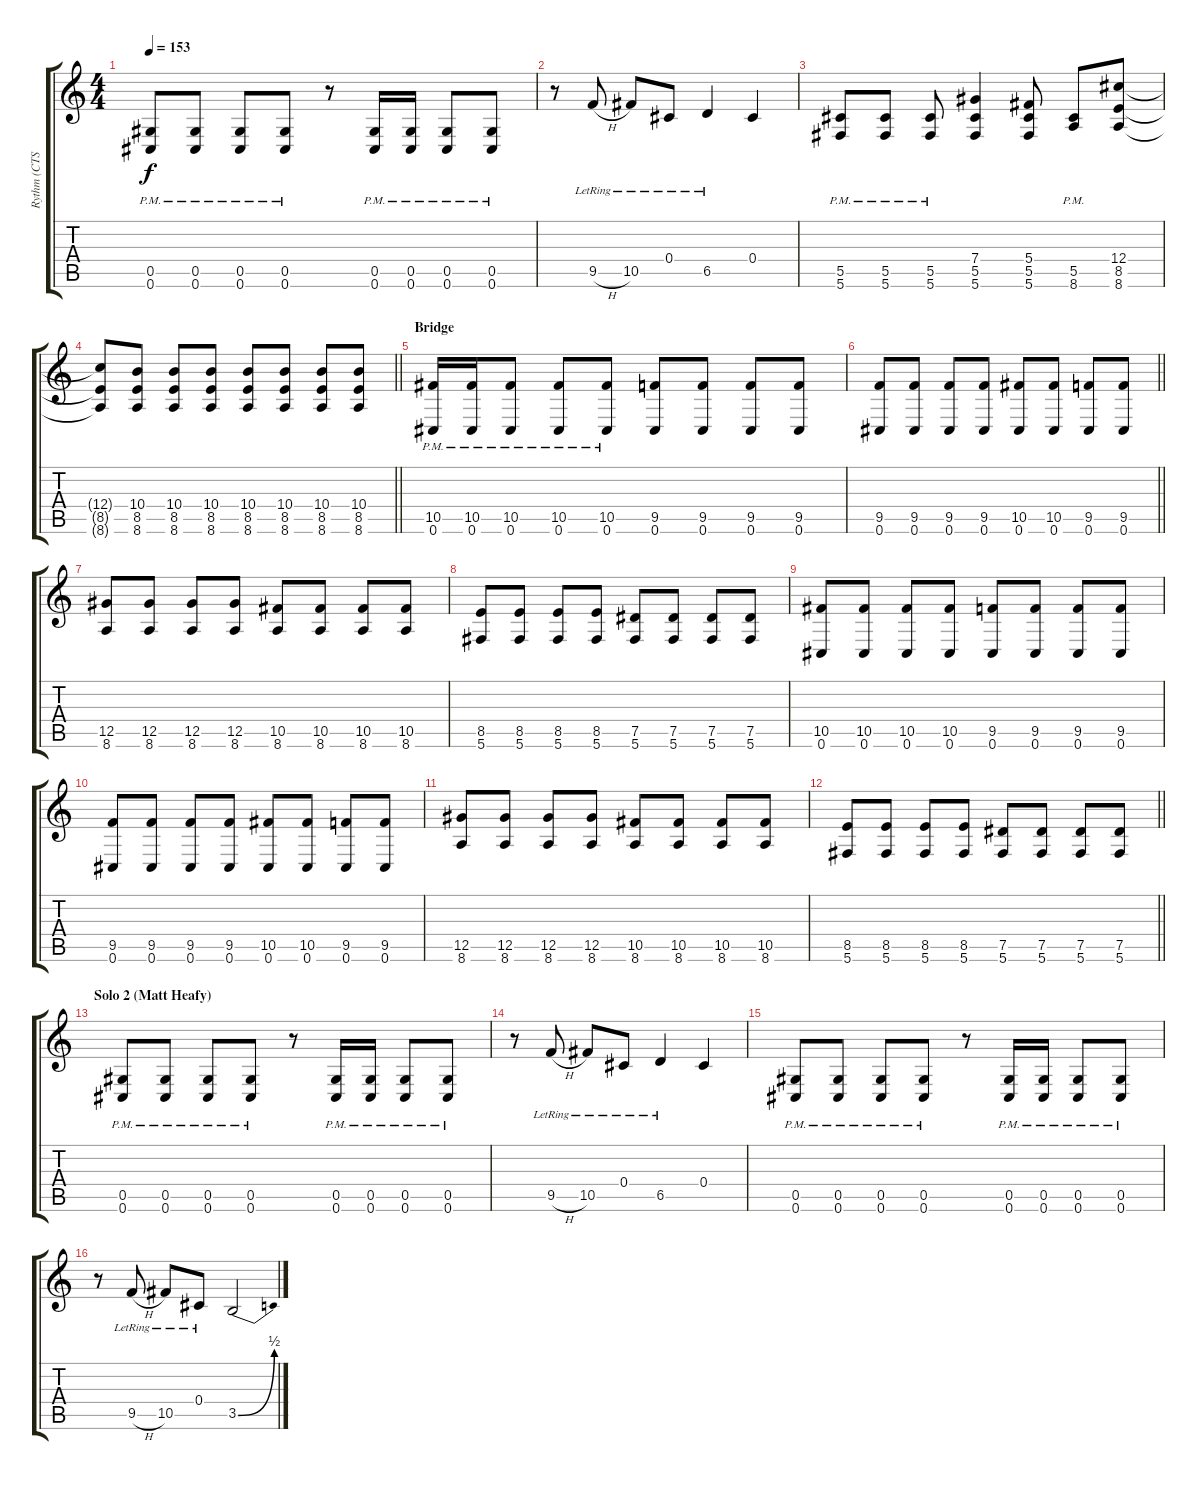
\track ("Rythm (CTS) / Lead (IW)" "Rythm (CTS") {instrument distortionguitar}
\staff {score tabs}
\tuning (Eb4 Bb3 Gb3 Db3 Ab2 Db2) {hide}
\ts (4 4)
\tempo 153
\clef g2
\ks c
(0.5{pm} 0.6{pm}).8{dy f} (0.5{pm} 0.6{pm}).8 (0.5{pm} 0.6{pm}).8 (0.5{pm} 0.6{pm}).8 r.8 (0.5{pm} 0.6{pm}).16 (0.5{pm} 0.6{pm}).16 (0.5{pm} 0.6{pm}).8 (0.5{pm} 0.6{pm}).8 |
r.8 9.5{h lr}.8 10.5{lr}.8 0.4{lr}.8 6.5{lr}.4 0.4.4 |
(5.5{pm} 5.6{pm}).8 (5.5{pm} 5.6{pm}).8 (5.5{pm} 5.6{pm}).8 (7.4 5.5 5.6).4 (5.4 5.5 5.6).8 (5.5{pm} 8.6{pm}).8 (12.4 8.5 8.6).8 |
\barLineRight lightlight
(12.4{t} 8.5{t} 8.6{t}).8 (10.4 8.5 8.6).8 (10.4 8.5 8.6).8 (10.4 8.5 8.6).8 (10.4 8.5 8.6).8 (10.4 8.5 8.6).8 (10.4 8.5 8.6).8 (10.4 8.5 8.6).8 |
\section ("" "Bridge")
(10.5{pm} 0.6{pm}).16 (10.5{pm} 0.6{pm}).16 (10.5{pm} 0.6{pm}).8 (10.5{pm} 0.6{pm}).8 (10.5{pm} 0.6{pm}).8 (9.5 0.6).8 (9.5 0.6).8 (9.5 0.6).8 (9.5 0.6).8 |
\barLineRight lightlight
(9.5 0.6).8 (9.5 0.6).8 (9.5 0.6).8 (9.5 0.6).8 (10.5 0.6).8 (10.5 0.6).8 (9.5 0.6).8 (9.5 0.6).8 |
(12.5 8.6).8 (12.5 8.6).8 (12.5 8.6).8 (12.5 8.6).8 (10.5 8.6).8 (10.5 8.6).8 (10.5 8.6).8 (10.5 8.6).8 |
(8.5 5.6).8 (8.5 5.6).8 (8.5 5.6).8 (8.5 5.6).8 (7.5 5.6).8 (7.5 5.6).8 (7.5 5.6).8 (7.5 5.6).8 |
(10.5 0.6).8 (10.5 0.6).8 (10.5 0.6).8 (10.5 0.6).8 (9.5 0.6).8 (9.5 0.6).8 (9.5 0.6).8 (9.5 0.6).8 |
(9.5 0.6).8 (9.5 0.6).8 (9.5 0.6).8 (9.5 0.6).8 (10.5 0.6).8 (10.5 0.6).8 (9.5 0.6).8 (9.5 0.6).8 |
(12.5 8.6).8 (12.5 8.6).8 (12.5 8.6).8 (12.5 8.6).8 (10.5 8.6).8 (10.5 8.6).8 (10.5 8.6).8 (10.5 8.6).8 |
\barLineRight lightlight
(8.5 5.6).8 (8.5 5.6).8 (8.5 5.6).8 (8.5 5.6).8 (7.5 5.6).8 (7.5 5.6).8 (7.5 5.6).8 (7.5 5.6).8 |
\section ("" "Solo 2 (Matt Heafy)")
(0.5{pm} 0.6{pm}).8 (0.5{pm} 0.6{pm}).8 (0.5{pm} 0.6{pm}).8 (0.5{pm} 0.6{pm}).8 r.8 (0.5{pm} 0.6{pm}).16 (0.5{pm} 0.6{pm}).16 (0.5{pm} 0.6{pm}).8 (0.5{pm} 0.6{pm}).8 |
r.8 9.5{h lr}.8 10.5{lr}.8 0.4{lr}.8 6.5{lr}.4 0.4.4 |
(0.5{pm} 0.6{pm}).8 (0.5{pm} 0.6{pm}).8 (0.5{pm} 0.6{pm}).8 (0.5{pm} 0.6{pm}).8 r.8 (0.5{pm} 0.6{pm}).16 (0.5{pm} 0.6{pm}).16 (0.5{pm} 0.6{pm}).8 (0.5{pm} 0.6{pm}).8 |
r.8 9.5{h lr}.8 10.5{lr}.8 0.4{lr}.8 3.5{be (bend 0 0 60 2)}.2
